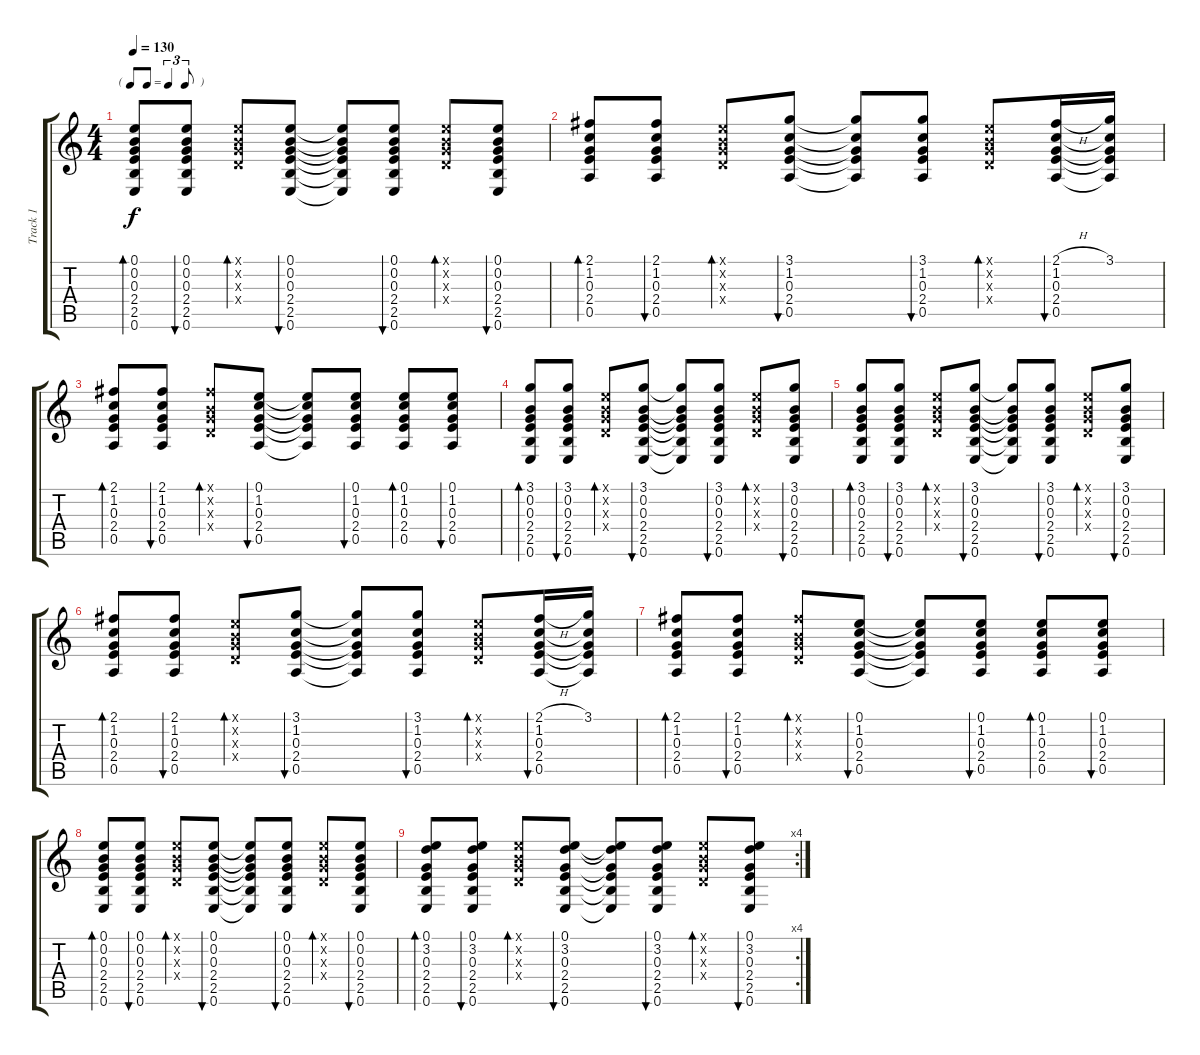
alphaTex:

\track ("Track 1" "Track 1") {instrument acousticguitarsteel}
\staff {score tabs}
\tuning (E4 B3 G3 D3 A2 E2) {hide}
\ts (4 4)
\tf triplet8th
\tempo 130
\clef g2
\ks c
(0.1 0.2 0.3 2.4 2.5 0.6).8{bd 60 dy f} (0.1 0.2 0.3 2.4 2.5 0.6).8{bu 60} (0.1{x} 0.2{x} 0.3{x} 0.4{x}).8{bd 60} (0.1 0.2 0.3 2.4 2.5 0.6).8{bu 60} (0.1{t} 0.2{t} 0.3{t} 2.4{t} 2.5{t} 0.6{t}).8 (0.1 0.2 0.3 2.4 2.5 0.6).8{bu 60} (0.1{x} 0.2{x} 0.3{x} 0.4{x}).8{bd 60} (0.1 0.2 0.3 2.4 2.5 0.6).8{bu 60} |
(2.1 1.2 0.3 2.4 0.5).8{bd 60} (2.1 1.2 0.3 2.4 0.5).8{bu 60} (0.1{x} 0.2{x} 0.3{x} 0.4{x}).8{bd 60} (3.1 1.2 0.3 2.4 0.5).8{bu 60} (3.1{t} 1.2{t} 0.3{t} 2.4{t} 0.5{t}).8 (3.1 1.2 0.3 2.4 0.5).8{bu 60} (0.1{x} 0.2{x} 0.3{x} 0.4{x}).8{bd 60} (2.1{h} 1.2 0.3 2.4 0.5).16{bu 60} (3.1 1.2{t} 0.3{t} 2.4{t} 0.5{t}).16 |
(2.1 1.2 0.3 2.4 0.5).8{bd 60} (2.1 1.2 0.3 2.4 0.5).8{bu 60} (2.1{x} 0.2{x} 0.3{x} 0.4{x}).8{bd 60} (0.1 1.2 0.3 2.4 0.5).8{bu 60} (0.1{t} 1.2{t} 0.3{t} 2.4{t} 0.5{t}).8 (0.1 1.2 0.3 2.4 0.5).8{bu 60} (0.1 1.2 0.3 2.4 0.5).8{bd 60} (0.1 1.2 0.3 2.4 0.5).8{bu 60} |
(3.1 0.2 0.3 2.4 2.5 0.6).8{bd 60} (3.1 0.2 0.3 2.4 2.5 0.6).8{bu 60} (0.1{x} 0.2{x} 0.3{x} 0.4{x}).8{bd 60} (3.1 0.2 0.3 2.4 2.5 0.6).8{bu 60} (3.1{t} 0.2{t} 0.3{t} 2.4{t} 2.5{t} 0.6{t}).8 (3.1 0.2 0.3 2.4 2.5 0.6).8{bu 60} (0.1{x} 0.2{x} 0.3{x} 0.4{x}).8{bd 60} (3.1 0.2 0.3 2.4 2.5 0.6).8{bu 60} |
(3.1 0.2 0.3 2.4 2.5 0.6).8{bd 60} (3.1 0.2 0.3 2.4 2.5 0.6).8{bu 60} (0.1{x} 0.2{x} 0.3{x} 0.4{x}).8{bd 60} (3.1 0.2 0.3 2.4 2.5 0.6).8{bu 60} (3.1{t} 0.2{t} 0.3{t} 2.4{t} 2.5{t} 0.6{t}).8 (3.1 0.2 0.3 2.4 2.5 0.6).8{bu 60} (0.1{x} 0.2{x} 0.3{x} 0.4{x}).8{bd 60} (3.1 0.2 0.3 2.4 2.5 0.6).8{bu 60} |
(2.1 1.2 0.3 2.4 0.5).8{bd 60} (2.1 1.2 0.3 2.4 0.5).8{bu 60} (0.1{x} 0.2{x} 0.3{x} 0.4{x}).8{bd 60} (3.1 1.2 0.3 2.4 0.5).8{bu 60} (3.1{t} 1.2{t} 0.3{t} 2.4{t} 0.5{t}).8 (3.1 1.2 0.3 2.4 0.5).8{bu 60} (0.1{x} 0.2{x} 0.3{x} 0.4{x}).8{bd 60} (2.1{h} 1.2 0.3 2.4 0.5).16{bu 60} (3.1 1.2{t} 0.3{t} 2.4{t} 0.5{t}).16 |
(2.1 1.2 0.3 2.4 0.5).8{bd 60} (2.1 1.2 0.3 2.4 0.5).8{bu 60} (2.1{x} 0.2{x} 0.3{x} 0.4{x}).8{bd 60} (0.1 1.2 0.3 2.4 0.5).8{bu 60} (0.1{t} 1.2{t} 0.3{t} 2.4{t} 0.5{t}).8 (0.1 1.2 0.3 2.4 0.5).8{bu 60} (0.1 1.2 0.3 2.4 0.5).8{bd 60} (0.1 1.2 0.3 2.4 0.5).8{bu 60} |
(0.1 0.2 0.3 2.4 2.5 0.6).8{bd 60} (0.1 0.2 0.3 2.4 2.5 0.6).8{bu 60} (0.1{x} 0.2{x} 0.3{x} 0.4{x}).8{bd 60} (0.1 0.2 0.3 2.4 2.5 0.6).8{bu 60} (0.1{t} 0.2{t} 0.3{t} 2.4{t} 2.5{t} 0.6{t}).8 (0.1 0.2 0.3 2.4 2.5 0.6).8{bu 60} (0.1{x} 0.2{x} 0.3{x} 0.4{x}).8{bd 60} (0.1 0.2 0.3 2.4 2.5 0.6).8{bu 60} |
\rc 4
(0.1 3.2 0.3 2.4 2.5 0.6).8{bd 60} (0.1 3.2 0.3 2.4 2.5 0.6).8{bu 60} (0.1{x} 0.2{x} 0.3{x} 0.4{x}).8{bd 60} (0.1 3.2 0.3 2.4 2.5 0.6).8{bu 60} (0.1{t} 3.2{t} 0.3{t} 2.4{t} 2.5{t} 0.6{t}).8 (0.1 3.2 0.3 2.4 2.5 0.6).8{bu 60} (0.1{x} 0.2{x} 0.3{x} 0.4{x}).8{bd 60} (0.1 3.2 0.3 2.4 2.5 0.6).8{bu 60}
